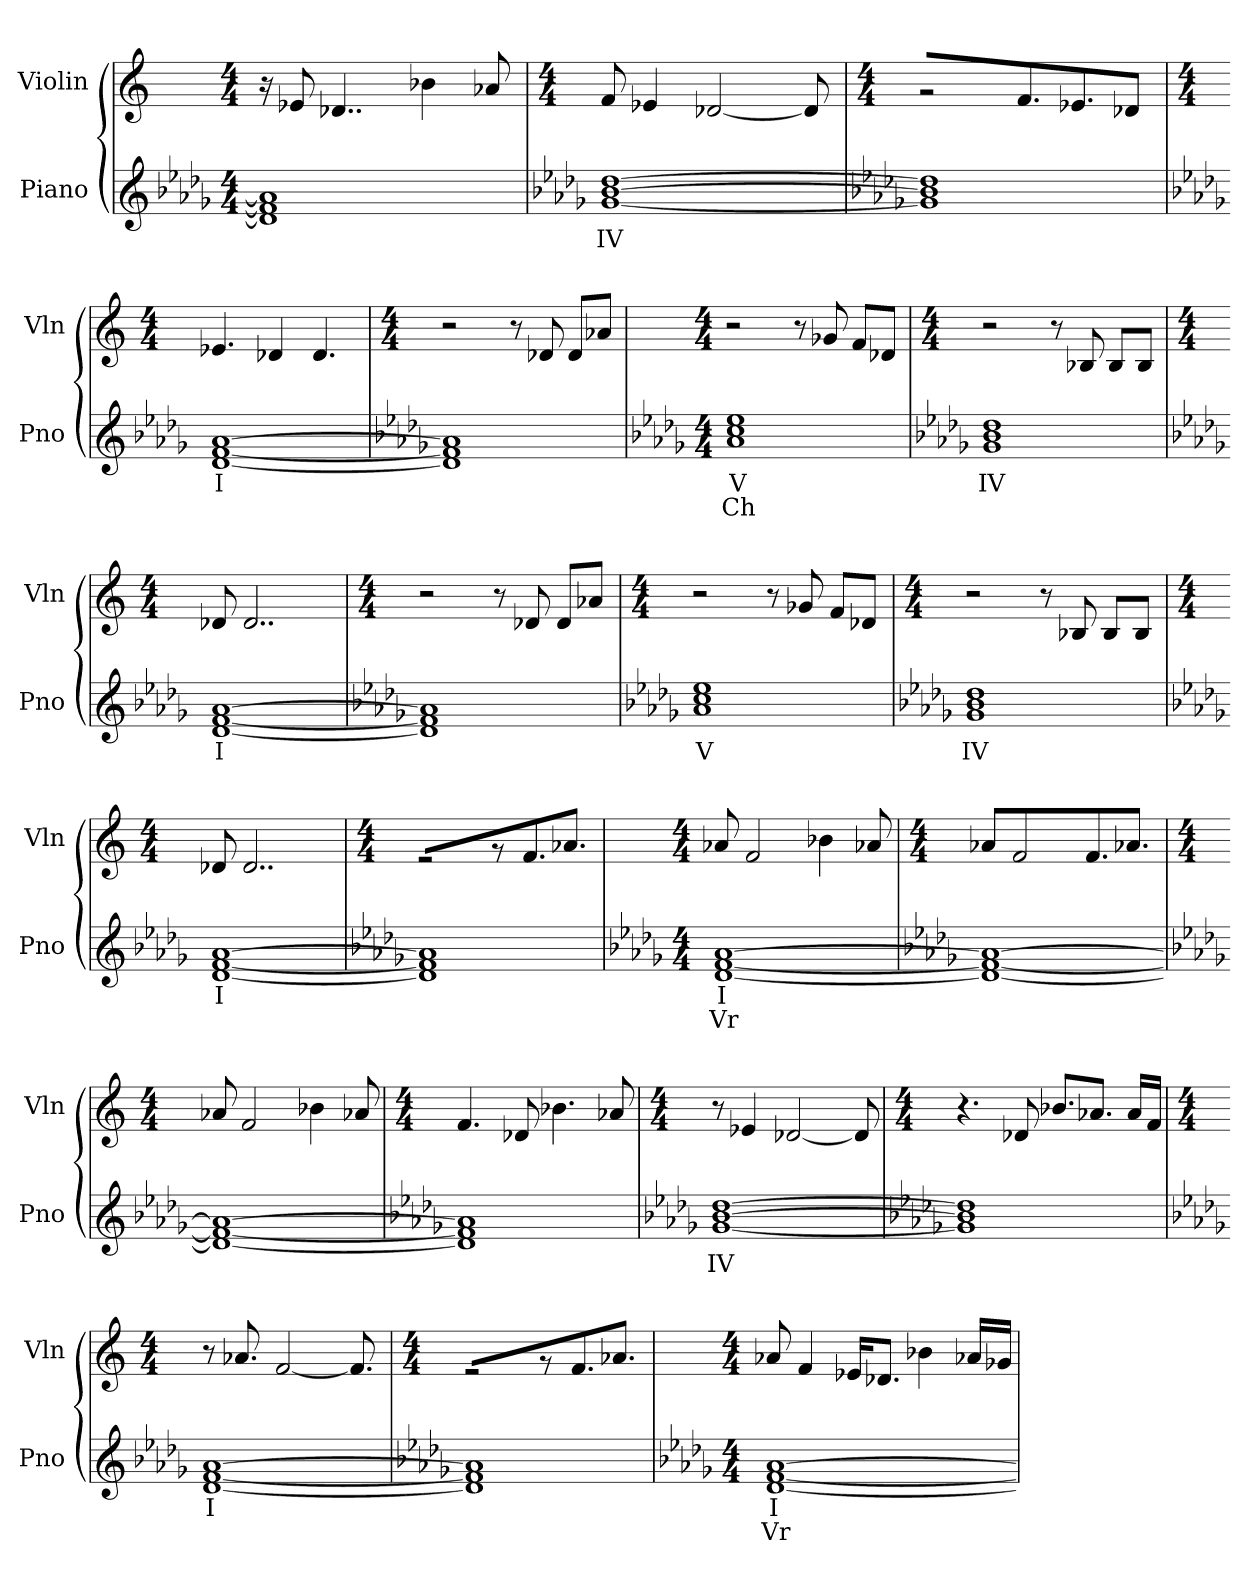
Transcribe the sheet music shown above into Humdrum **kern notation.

**kern	**text	**text	**kern
*part2	*part2	*part2	*part1
*staff2	*staff2	*staff2	*staff1
*I"Piano	*	*	*I"Violin
*I'Pno	*	*	*I'Vln
*k[b-e-a-d-g-]	*	*	*
*D-:	*	*	*
*M4/4	*	*	*M4/4
=	=	=	=
1d-] 1f] 1a-]	.	.	16r
.	.	.	8e-X
.	.	.	4..d-X
.	.	.	4b-X
.	.	.	8a-X
=	=	=	=
*k[b-e-a-d-g-]	*	*	*
*D-:	*	*	*
*	*	*	*M4/4
[1g- [1b- [1dd-	IV	.	8f
.	.	.	4e-X
.	.	.	[2d-X
.	.	.	8d-]
=	=	=	=
*k[b-e-a-d-g-]	*	*	*
*D-:	*	*	*
*	*	*	*M4/4
1g-] 1b-] 1dd-]	.	.	2r
.	.	.	8.fL
.	.	.	8.e-XJ
.	.	.	8d-XJ
=	=	=	=
*k[b-e-a-d-g-]	*	*	*
*D-:	*	*	*
*	*	*	*M4/4
[1d- [1f [1a-	I	.	4.e-X
.	.	.	4d-X
.	.	.	4.d-
=	=	=	=
*k[b-e-a-d-g-]	*	*	*
*D-:	*	*	*
*	*	*	*M4/4
1d-] 1f] 1a-]	.	.	2r
.	.	.	8r
.	.	.	8d-X
.	.	.	8d-L
.	.	.	8a-XJ
=	=	=	=
*k[b-e-a-d-g-]	*	*	*
*D-:	*	*	*
*M4/4	*	*	*M4/4
1a- 1cc 1ee-	V	Ch	2r
.	.	.	8r
.	.	.	8g-X
.	.	.	8fL
.	.	.	8d-XJ
=	=	=	=
*k[b-e-a-d-g-]	*	*	*
*D-:	*	*	*
*	*	*	*M4/4
1g- 1b- 1dd-	IV	.	2r
.	.	.	8r
.	.	.	8B-X
.	.	.	8B-L
.	.	.	8B-J
=	=	=	=
*k[b-e-a-d-g-]	*	*	*
*D-:	*	*	*
*	*	*	*M4/4
[1d- [1f [1a-	I	.	8d-X
.	.	.	2..d-
=	=	=	=
*k[b-e-a-d-g-]	*	*	*
*D-:	*	*	*
*	*	*	*M4/4
1d-] 1f] 1a-]	.	.	2r
.	.	.	8r
.	.	.	8d-X
.	.	.	8d-L
.	.	.	8a-XJ
=	=	=	=
*k[b-e-a-d-g-]	*	*	*
*D-:	*	*	*
*	*	*	*M4/4
1a- 1cc 1ee-	V	.	2r
.	.	.	8r
.	.	.	8g-X
.	.	.	8fL
.	.	.	8d-XJ
=	=	=	=
*k[b-e-a-d-g-]	*	*	*
*D-:	*	*	*
*	*	*	*M4/4
1g- 1b- 1dd-	IV	.	2r
.	.	.	8r
.	.	.	8B-X
.	.	.	8B-L
.	.	.	8B-J
=	=	=	=
*k[b-e-a-d-g-]	*	*	*
*D-:	*	*	*
*	*	*	*M4/4
[1d- [1f [1a-	I	.	8d-X
.	.	.	2..d-
=	=	=	=
*k[b-e-a-d-g-]	*	*	*
*D-:	*	*	*
*	*	*	*M4/4
1d-] 1f] 1a-]	.	.	2r
.	.	.	8r
.	.	.	8.f
.	.	.	8.a-XJ
=	=	=	=
*k[b-e-a-d-g-]	*	*	*
*D-:	*	*	*
*M4/4	*	*	*M4/4
[1d- [1f [1a-	I	Vr	8a-X
.	.	.	2f
.	.	.	4b-X
.	.	.	8a-X
=	=	=	=
*k[b-e-a-d-g-]	*	*	*
*D-:	*	*	*
*	*	*	*M4/4
1d-_ 1f_ 1a-_	.	.	8a-X
.	.	.	2f
.	.	.	8.f
.	.	.	8.a-XJ
=	=	=	=
*k[b-e-a-d-g-]	*	*	*
*D-:	*	*	*
*	*	*	*M4/4
1d-_ 1f_ 1a-_	.	.	8a-X
.	.	.	2f
.	.	.	4b-X
.	.	.	8a-X
=	=	=	=
*k[b-e-a-d-g-]	*	*	*
*D-:	*	*	*
*	*	*	*M4/4
1d-] 1f] 1a-]	.	.	4.f
.	.	.	8d-X
.	.	.	4.b-X
.	.	.	8a-X
=	=	=	=
*k[b-e-a-d-g-]	*	*	*
*D-:	*	*	*
*	*	*	*M4/4
[1g- [1b- [1dd-	IV	.	8r
.	.	.	4e-X
.	.	.	[2d-X
.	.	.	8d-]
=	=	=	=
*k[b-e-a-d-g-]	*	*	*
*D-:	*	*	*
*	*	*	*M4/4
1g-] 1b-] 1dd-]	.	.	4.r
.	.	.	8d-X
.	.	.	8.b-XL
.	.	.	8.a-XJ
.	.	.	16a-LL
.	.	.	16fJJ
=	=	=	=
*k[b-e-a-d-g-]	*	*	*
*D-:	*	*	*
*	*	*	*M4/4
[1d- [1f [1a-	I	.	8r
.	.	.	8.a-X
.	.	.	[2f
.	.	.	8.f]
=	=	=	=
*k[b-e-a-d-g-]	*	*	*
*D-:	*	*	*
*	*	*	*M4/4
1d-] 1f] 1a-]	.	.	2r
.	.	.	8r
.	.	.	8.f
.	.	.	8.a-XJ
=	=	=	=
*k[b-e-a-d-g-]	*	*	*
*D-:	*	*	*
*M4/4	*	*	*M4/4
[1d- [1f [1a-	I	Vr	8a-X
.	.	.	4f
.	.	.	16e-XKL
.	.	.	8.d-XJ
.	.	.	4b-X
.	.	.	16a-XLL
.	.	.	16g-XJJ
=	=	=	=
*-	*-	*-	*-
